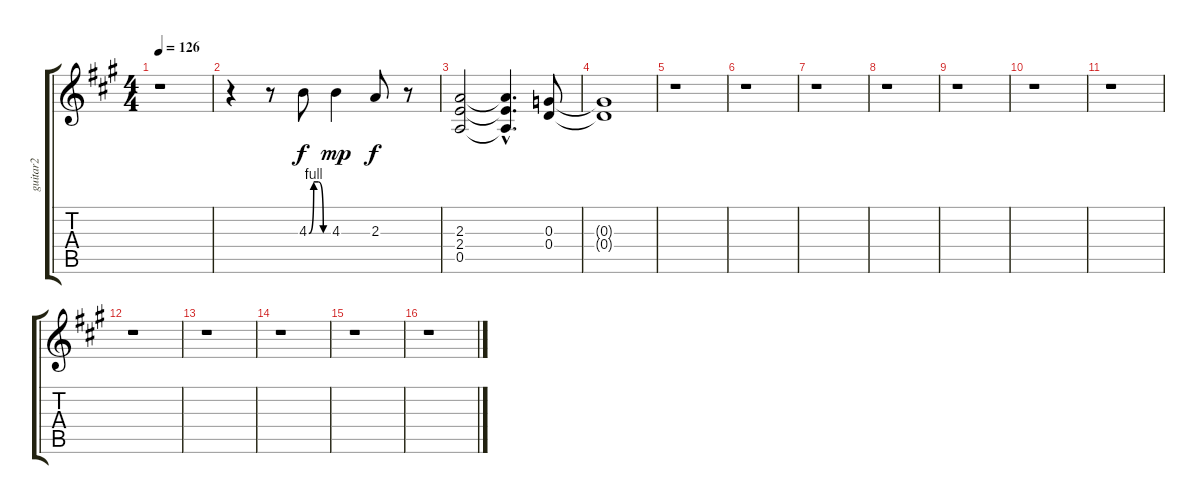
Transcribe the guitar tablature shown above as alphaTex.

\track ("guitar2" "guitar2") {instrument overdrivenguitar}
\staff {score tabs}
\tuning (E4 B3 G3 D3 A2 E2) {hide}
\ts (4 4)
\tempo 126
\clef g2
\ks a
r.1{dy f} |
r.4 r.8 4.3{be (custom 0 0 15 4 30 4 45 0 60 0)}.8 4.3.4{dy mp} 2.3.8{dy f} r.8 |
(2.3 2.4 0.5).2 (2.3{hac t} 2.4{hac t} 0.5{hac t}).4{d} (0.3 0.4).8 |
(0.3{t} 0.4{t}).1 |
r.1 |
r.1 |
r.1 |
r.1 |
r.1 |
r.1 |
r.1 |
r.1 |
r.1 |
r.1 |
r.1 |
r.1
